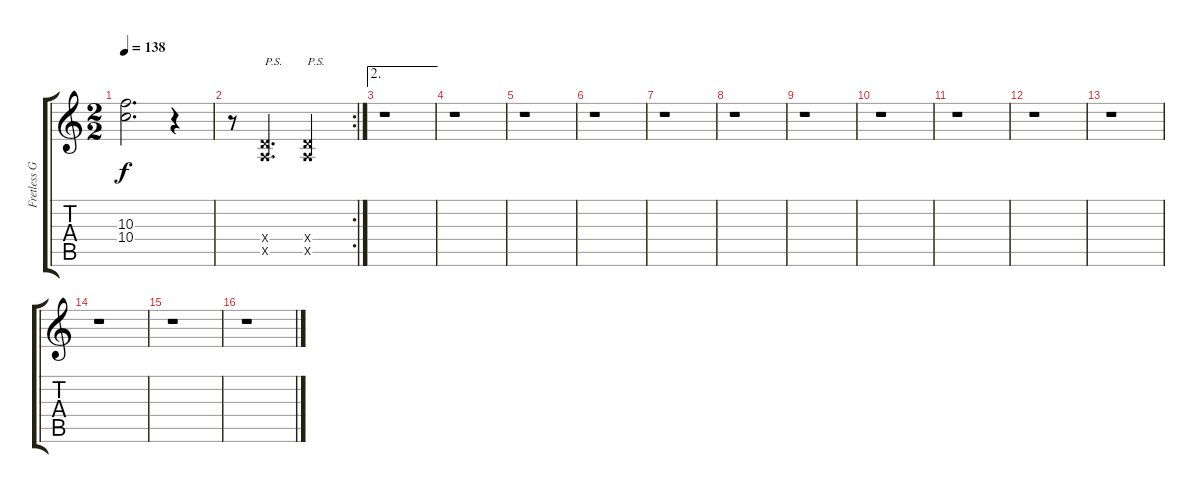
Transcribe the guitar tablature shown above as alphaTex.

\track ("Fretless Guitar" "Fretless G") {instrument distortionguitar}
\staff {score tabs}
\tuning (E4 B3 G3 D3 A2 E2) {hide}
\ts (2 2)
\tempo 138
\clef g2
\ks c
(10.3{t} 10.4{t}).2{d dy f} r.4 |
\rc 2
r.8 (0.4{x} 0.5{x}).4{d txt "P.S."} (0.4{x} 0.5{x}).2{txt "P.S."} |
\ae 2
r.1 |
r.1 |
r.1 |
r.1 |
r.1 |
r.1 |
r.1 |
r.1 |
r.1 |
r.1 |
r.1 |
r.1 |
r.1 |
r.1
